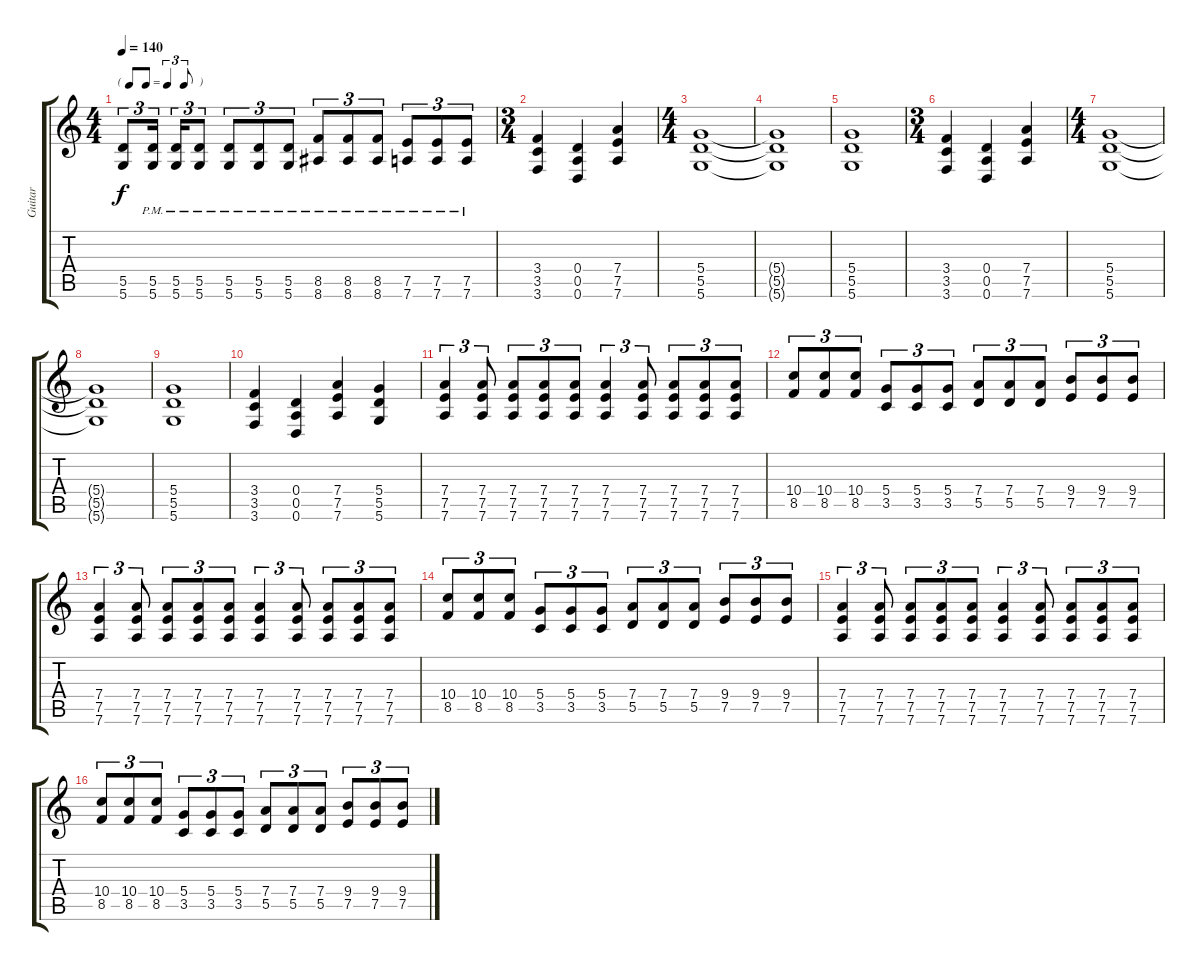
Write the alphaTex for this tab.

\track ("Guitar" "Guitar") {instrument distortionguitar}
\staff {score tabs}
\tuning (E4 B3 G3 D3 A2 D2) {hide}
\ts (4 4)
\tf triplet8th
\tempo 140
\clef g2
\ks c
(5.5 5.6).8{tu (3 2) dy f} (5.5{pm} 5.6{pm}).16{tu (3 2) beam splitsecondary} (5.5{pm} 5.6{pm}).16{tu (3 2)} (5.5{pm} 5.6{pm}).8{tu (3 2)} (5.5{pm} 5.6{pm}).8{tu (3 2)} (5.5{pm} 5.6{pm}).8{tu (3 2)} (5.5{pm} 5.6{pm}).8{tu (3 2)} (8.5{pm} 8.6{pm}).8{tu (3 2)} (8.5{pm} 8.6{pm}).8{tu (3 2)} (8.5{pm} 8.6{pm}).8{tu (3 2)} (7.5{pm} 7.6{pm}).8{tu (3 2)} (7.5{pm} 7.6{pm}).8{tu (3 2)} (7.5{pm} 7.6{pm}).8{tu (3 2)} |
\ts (3 4)
(3.4 3.5 3.6).4 (0.4 0.5 0.6).4 (7.4 7.5 7.6).4 |
\ts (4 4)
(5.4 5.5 5.6).1 |
(5.4{t} 5.5{t} 5.6{t}).1 |
(5.4 5.5 5.6).1 |
\ts (3 4)
(3.4 3.5 3.6).4 (0.4 0.5 0.6).4 (7.4 7.5 7.6).4 |
\ts (4 4)
(5.4 5.5 5.6).1 |
(5.4{t} 5.5{t} 5.6{t}).1 |
(5.4 5.5 5.6).1 |
(3.4 3.5 3.6).4 (0.4 0.5 0.6).4 (7.4 7.5 7.6).4 (5.4 5.5 5.6).4 |
(7.4 7.5 7.6).4{tu (3 2)} (7.4 7.5 7.6).8{tu (3 2)} (7.4 7.5 7.6).8{tu (3 2)} (7.4 7.5 7.6).8{tu (3 2)} (7.4 7.5 7.6).8{tu (3 2)} (7.4 7.5 7.6).4{tu (3 2)} (7.4 7.5 7.6).8{tu (3 2)} (7.4 7.5 7.6).8{tu (3 2)} (7.4 7.5 7.6).8{tu (3 2)} (7.4 7.5 7.6).8{tu (3 2)} |
(10.4 8.5).8{tu (3 2)} (10.4 8.5).8{tu (3 2)} (10.4 8.5).8{tu (3 2)} (5.4 3.5).8{tu (3 2)} (5.4 3.5).8{tu (3 2)} (5.4 3.5).8{tu (3 2)} (7.4 5.5).8{tu (3 2)} (7.4 5.5).8{tu (3 2)} (7.4 5.5).8{tu (3 2)} (9.4 7.5).8{tu (3 2)} (9.4 7.5).8{tu (3 2)} (9.4 7.5).8{tu (3 2)} |
(7.4 7.5 7.6).4{tu (3 2)} (7.4 7.5 7.6).8{tu (3 2)} (7.4 7.5 7.6).8{tu (3 2)} (7.4 7.5 7.6).8{tu (3 2)} (7.4 7.5 7.6).8{tu (3 2)} (7.4 7.5 7.6).4{tu (3 2)} (7.4 7.5 7.6).8{tu (3 2)} (7.4 7.5 7.6).8{tu (3 2)} (7.4 7.5 7.6).8{tu (3 2)} (7.4 7.5 7.6).8{tu (3 2)} |
(10.4 8.5).8{tu (3 2)} (10.4 8.5).8{tu (3 2)} (10.4 8.5).8{tu (3 2)} (5.4 3.5).8{tu (3 2)} (5.4 3.5).8{tu (3 2)} (5.4 3.5).8{tu (3 2)} (7.4 5.5).8{tu (3 2)} (7.4 5.5).8{tu (3 2)} (7.4 5.5).8{tu (3 2)} (9.4 7.5).8{tu (3 2)} (9.4 7.5).8{tu (3 2)} (9.4 7.5).8{tu (3 2)} |
(7.4 7.5 7.6).4{tu (3 2)} (7.4 7.5 7.6).8{tu (3 2)} (7.4 7.5 7.6).8{tu (3 2)} (7.4 7.5 7.6).8{tu (3 2)} (7.4 7.5 7.6).8{tu (3 2)} (7.4 7.5 7.6).4{tu (3 2)} (7.4 7.5 7.6).8{tu (3 2)} (7.4 7.5 7.6).8{tu (3 2)} (7.4 7.5 7.6).8{tu (3 2)} (7.4 7.5 7.6).8{tu (3 2)} |
(10.4 8.5).8{tu (3 2)} (10.4 8.5).8{tu (3 2)} (10.4 8.5).8{tu (3 2)} (5.4 3.5).8{tu (3 2)} (5.4 3.5).8{tu (3 2)} (5.4 3.5).8{tu (3 2)} (7.4 5.5).8{tu (3 2)} (7.4 5.5).8{tu (3 2)} (7.4 5.5).8{tu (3 2)} (9.4 7.5).8{tu (3 2)} (9.4 7.5).8{tu (3 2)} (9.4 7.5).8{tu (3 2)}
